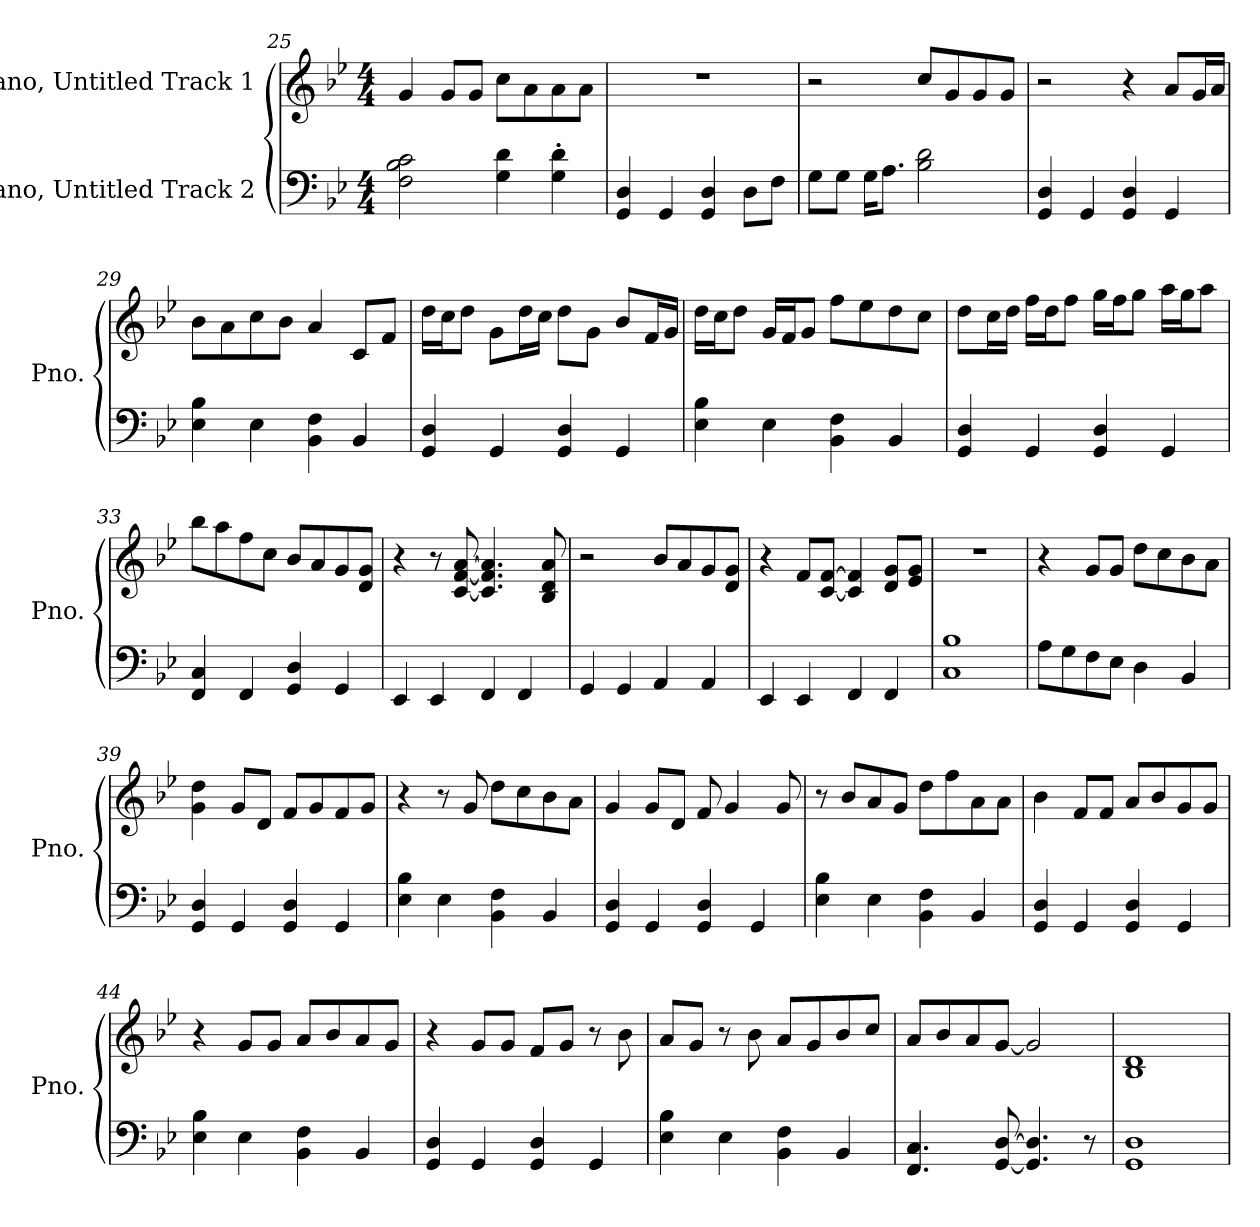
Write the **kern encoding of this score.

**kern	**kern
*part2	*part1
*staff2	*staff1
*I"Piano, Untitled Track 2	*I"Piano, Untitled Track 1
*I'Pno.	*I'Pno.
!!LO:LB:g=z
*clefF4	*clefG2
*k[b-e-]	*k[b-e-]
*M4/4	*M4/4
=25	=25
2F\ 2B-\ 2c\	4g/
.	8g/L
.	8g/J
4G\ 4d\	8cc\L
.	8a\
4G\' 4d\'	8a\
.	8a\J
=26	=26
4GG/ 4D/	1r
4GG/	.
4GG/ 4D/	.
8D\L	.
8F\J	.
=27	=27
8G\L	2r
8G\J	.
16G\KL	.
8.A\J	.
2B-\ 2d\	8cc/L
.	8g/
.	8g/
.	8g/J
=28	=28
4GG/ 4D/	2r
4GG/	.
4GG/ 4D/	4r
4GG/	8a/L
.	16g/L
.	16a/JJ
=29	=29
4E-\ 4B-\	8b-\L
.	8a\
4E-\	8cc\
.	8b-\J
4BB-\ 4F\	4a/
4BB-/	8c/L
.	8f/J
!!LO:PB:g=z
=30	=30
4GG/ 4D/	16dd\LL
.	16cc\J
.	8dd\J
4GG/	8g\L
.	16dd\L
.	16cc\JJ
4GG/ 4D/	8dd\L
.	8g\J
4GG/	8b-/L
.	16f/L
.	16g/JJ
=31	=31
4E-\ 4B-\	16dd\LL
.	16cc\J
.	8dd\J
4E-\	16g/LL
.	16f/J
.	8g/J
4BB-\ 4F\	8ff\L
.	8ee-\
4BB-/	8dd\
.	8cc\J
=32	=32
4GG/ 4D/	8dd\L
.	16cc\L
.	16dd\JJ
4GG/	16ff\LL
.	16dd\J
.	8ff\J
4GG/ 4D/	16gg\LL
.	16ff\J
.	8gg\J
4GG/	16aa\LL
.	16gg\J
.	8aa\J
=33	=33
4FF/ 4C/	8bb-\L
.	8aa\
4FF/	8ff\
.	8cc\J
4GG/ 4D/	8b-/L
.	8a/
4GG/	8g/
.	8d/ 8g/J
!!LO:LB:g=z
=34	=34
4EE-/	4r
4EE-/	8r
.	[8c/ [8f/ [8a/
4FF/	4.c/] 4.f/] 4.a/]
4FF/	.
.	8B-/ 8d/ 8a/
=35	=35
4GG/	2r
4GG/	.
4AA/	8b-/L
.	8a/
4AA/	8g/
.	8d/ 8g/J
=36	=36
4EE-/	4r
4EE-/	8f/L
.	[8c/ [8f/J
4FF/	4c/] 4f/]
4FF/	8d/ 8g/L
.	8e-/ 8g/J
=37	=37
1C 1B-	1r
=38	=38
8A\L	4r
8G\	.
8F\	8g/L
8E-\J	8g/J
4D\	8dd\L
.	8cc\
4BB-/	8b-\
.	8a\J
=39	=39
4GG/ 4D/	4g\ 4dd\
4GG/	8g/L
.	8d/J
4GG/ 4D/	8f/L
.	8g/
4GG/	8f/
.	8g/J
!!LO:LB:g=z
=40	=40
4E-\ 4B-\	4r
4E-\	8r
.	8g/
4BB-\ 4F\	8dd\L
.	8cc\
4BB-/	8b-\
.	8a\J
=41	=41
4GG/ 4D/	4g/
4GG/	8g/L
.	8d/J
4GG/ 4D/	8f/
.	4g/
4GG/	.
.	8g/
=42	=42
4E-\ 4B-\	8r
.	8b-/L
4E-\	8a/
.	8g/J
4BB-\ 4F\	8dd\L
.	8ff\
4BB-/	8a\
.	8a\J
=43	=43
4GG/ 4D/	4b-\
4GG/	8f/L
.	8f/J
4GG/ 4D/	8a/L
.	8b-/
4GG/	8g/
.	8g/J
=44	=44
4E-\ 4B-\	4r
4E-\	8g/L
.	8g/J
4BB-\ 4F\	8a/L
.	8b-/
4BB-/	8a/
.	8g/J
!!LO:LB:g=z
=45	=45
4GG/ 4D/	4r
4GG/	8g/L
.	8g/J
4GG/ 4D/	8f/L
.	8g/J
4GG/	8r
.	8b-\
=46	=46
4E-\ 4B-\	8a/L
.	8g/J
4E-\	8r
.	8b-\
4BB-\ 4F\	8a/L
.	8g/
4BB-/	8b-/
.	8cc/J
=47	=47
4.FF/ 4.C/	8a/L
.	8b-/
.	8a/
[8GG/ [8D/	[8g/J
4.GG/] 4.D/]	2g/]
8r	.
=48	=48
1GG 1D	1B- 1d
=	=
*-	*-
